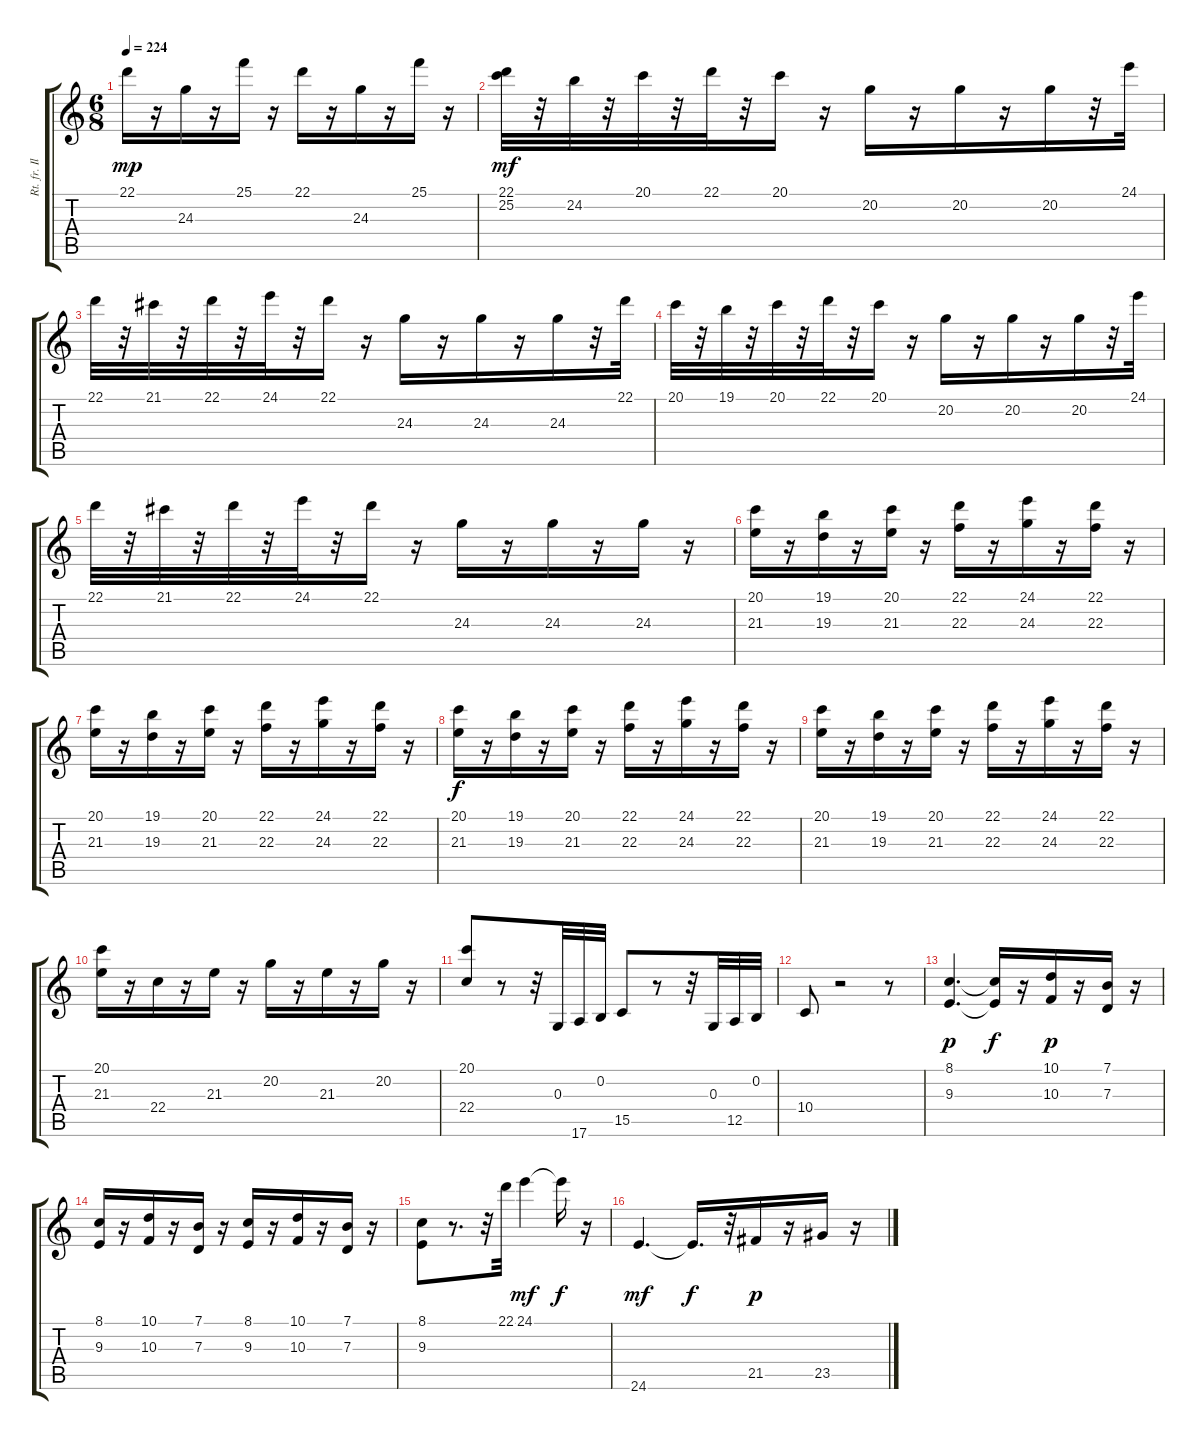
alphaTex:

\track ("Rt. fr. Il Barbiere di Siviglia" "Rt. fr. Il") {instrument acousticgrandpiano}
\staff {score tabs}
\tuning (E4 B3 G3 D3 A2 E2) {hide}
\ts (6 8)
\tempo 224
\clef g2
\ks c
22.1.16{dy mp} r.16 24.3.16 r.16 25.1.16 r.16 22.1.16 r.16 24.3.16 r.16 25.1.16 r.16 |
(22.1 25.2).32{dy mf} r.32 24.2.32 r.32 20.1.32 r.32 22.1.32 r.32 20.1.16 r.16 20.2.16 r.16 20.2.16 r.16 20.2.16 r.32 24.1.32 |
22.1.32 r.32 21.1.32 r.32 22.1.32 r.32 24.1.32 r.32 22.1.16 r.16 24.3.16 r.16 24.3.16 r.16 24.3.16 r.32 22.1.32 |
20.1.32 r.32 19.1.32 r.32 20.1.32 r.32 22.1.32 r.32 20.1.16 r.16 20.2.16 r.16 20.2.16 r.16 20.2.16 r.32 24.1.32 |
22.1.32 r.32 21.1.32 r.32 22.1.32 r.32 24.1.32 r.32 22.1.16 r.16 24.3.16 r.16 24.3.16 r.16 24.3.16 r.16 |
(20.1 21.3).16 r.16 (19.1 19.3).16 r.16 (20.1 21.3).16 r.16 (22.1 22.3).16 r.16 (24.1 24.3).16 r.16 (22.1 22.3).16 r.16 |
(20.1 21.3).16 r.16 (19.1 19.3).16 r.16 (20.1 21.3).16 r.16 (22.1 22.3).16 r.16 (24.1 24.3).16 r.16 (22.1 22.3).16 r.16 |
(20.1 21.3).16{dy f} r.16 (19.1 19.3).16 r.16 (20.1 21.3).16 r.16 (22.1 22.3).16 r.16 (24.1 24.3).16 r.16 (22.1 22.3).16 r.16 |
(20.1 21.3).16 r.16 (19.1 19.3).16 r.16 (20.1 21.3).16 r.16 (22.1 22.3).16 r.16 (24.1 24.3).16 r.16 (22.1 22.3).16 r.16 |
(20.1 21.3).16 r.16 22.4.16 r.16 21.3.16 r.16 20.2.16 r.16 21.3.16 r.16 20.2.16 r.16 |
(20.1 22.4).8 r.8 r.32 0.3.32 17.6.32 0.2.32 15.5.8 r.8 r.32 0.3.32 12.5.32 0.2.32 |
10.4.8 r.2 r.8 |
(8.1 9.3).4{d dy p} (8.1{t} 9.3{t}).16{dy f} r.16 (10.1 10.3).16{dy p} r.16 (7.1 7.3).16 r.16 |
(8.1 9.3).16 r.16 (10.1 10.3).16 r.16 (7.1 7.3).16 r.16 (8.1 9.3).16 r.16 (10.1 10.3).16 r.16 (7.1 7.3).16 r.16 |
(8.1 9.3).8 r.8{d} r.32 22.1.32 24.1.4{dy mf} 24.1{t}.16{dy f} r.16 |
24.6.4{d dy mf} 24.6{t}.16{d dy f} r.32 21.5.16{dy p} r.16 23.5.16 r.16
